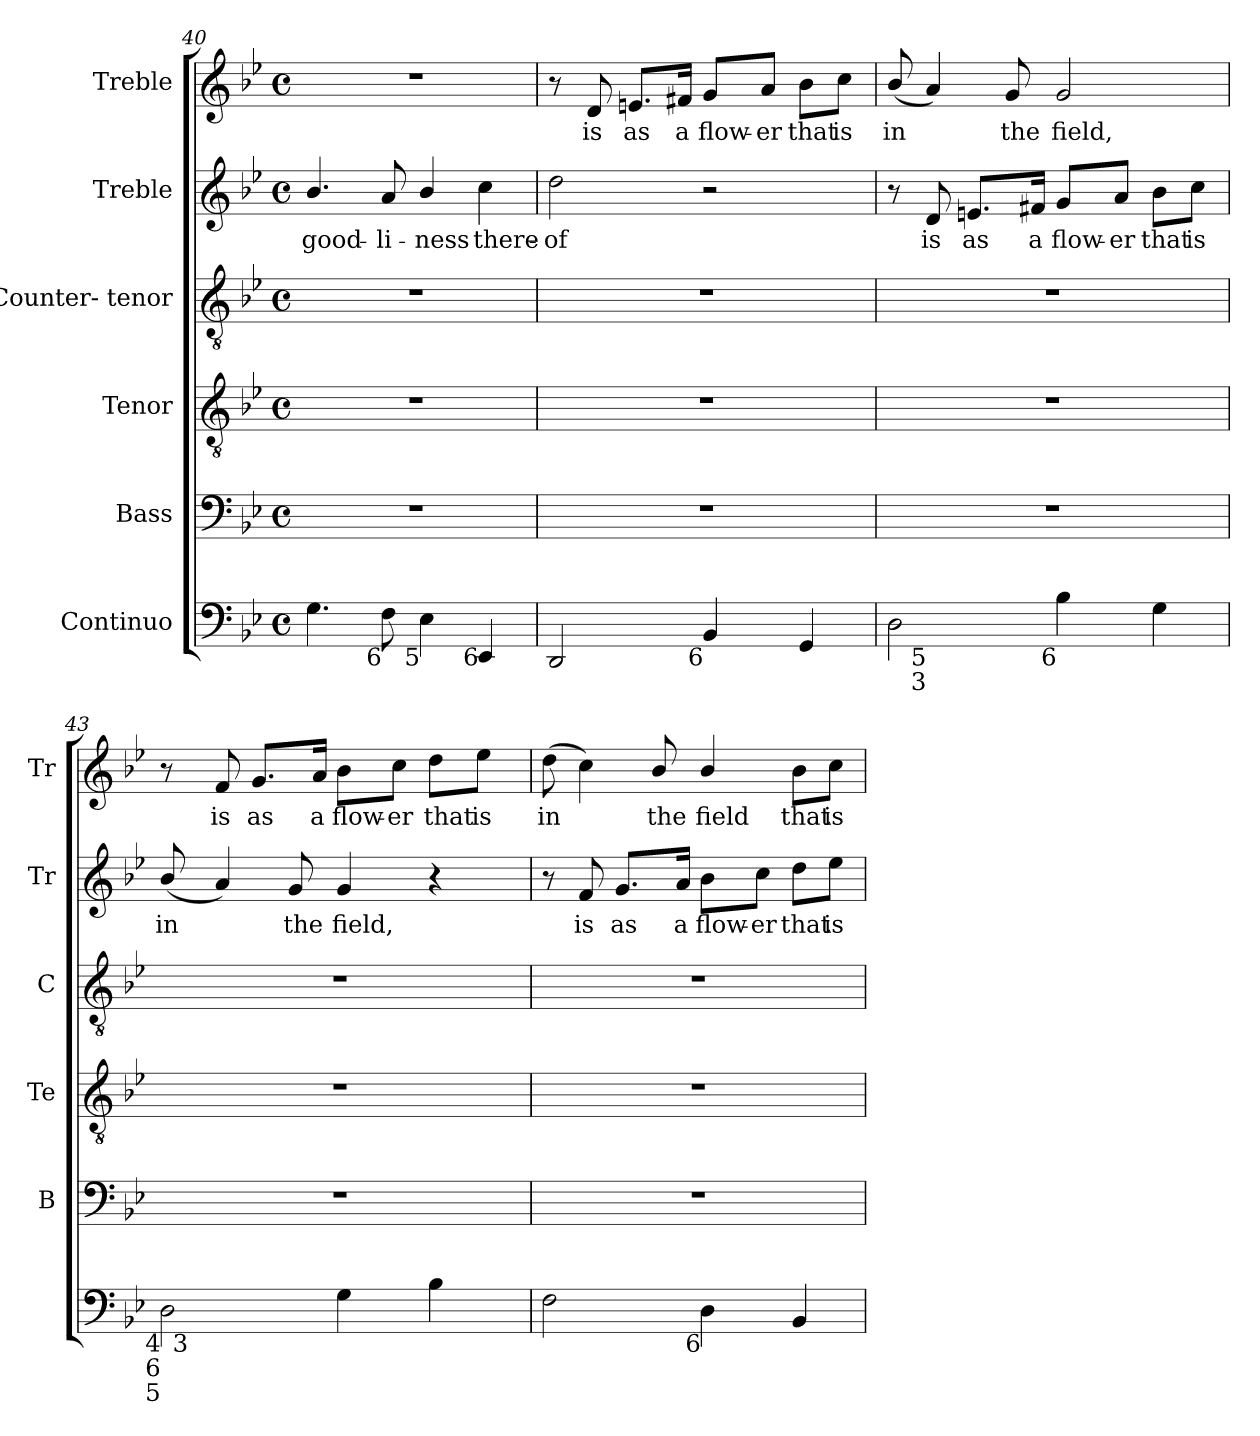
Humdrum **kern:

**kern	**kern	**kern	**kern	**kern	**text	**kern	**text
*part6	*part5	*part4	*part3	*part2	*part2	*part1	*part1
*staff6	*staff5	*staff4	*staff3	*staff2	*staff2	*staff1	*staff1
*I"Continuo	*I"Bass	*I"Tenor	*I"Counter- tenor	*I"Treble	*	*I"Treble	*
*	*I'B	*I'Te	*I'C	*I'Tr	*	*I'Tr	*
*clefF4	*clefF4	*clefGv2	*clefGv2	*clefG2	*	*clefG2	*
*	*	*ITrd7c12	*ITrd7c12	*	*	*	*
*k[b-e-]	*k[b-e-]	*k[b-e-]	*k[b-e-]	*k[b-e-]	*	*k[b-e-]	*
*B-:	*B-:	*B-:	*B-:	*B-:	*	*B-:	*
*M4/4	*M4/4	*M4/4	*M4/4	*M4/4	*	*M4/4	*
*met(c)	*met(c)	*met(c)	*met(c)	*met(c)	*	*met(c)	*
=40	=40	=40	=40	=40	=40	=40	=40
!	!	!	!	!	!LO:LY:b:color=#000000	!	!
4.Gi\	1r	1r	1r	4.b-i/	good-	1r	.
!LO:TX:b:rj:t=6	!	!	!	!	!	!	!
!	!	!	!	!	!LO:LY:b:color=#000000	!	!
8Fi\	.	.	.	8ai/	-li-	.	.
!LO:TX:b:rj:t=5	!	!	!	!	!	!	!
!	!	!	!	!	!LO:LY:b:color=#000000	!	!
4E-i\	.	.	.	4b-i/	-ness	.	.
!LO:TX:b:rj:t=6	!	!	!	!	!	!	!
!	!	!	!	!	!LO:LY:b:color=#000000	!	!
4EE-i/	.	.	.	4cci\	there-	.	.
=41	=41	=41	=41	=41	=41	=41	=41
!	!	!	!	!	!LO:LY:b:color=#000000	!	!
2DDi/	1r	1r	1r	2ddi\	-of	8r	.
!	!	!	!	!	!	!	!LO:LY:b:color=#000000
.	.	.	.	.	.	8di/	is
!	!	!	!	!	!	!	!LO:LY:b:color=#000000
.	.	.	.	.	.	8.eni/L	as
!	!	!	!	!	!	!	!LO:LY:b:color=#000000
.	.	.	.	.	.	16f#Xi/Jk	a
!LO:TX:b:rj:t=6	!	!	!	!	!	!	!
!	!	!	!	!	!	!	!LO:LY:b:color=#000000
4BB-i/	.	.	.	2r	.	8gi/L	flow-
!	!	!	!	!	!	!	!LO:LY:b:color=#000000
.	.	.	.	.	.	8ai/J	-er
!	!	!	!	!	!	!	!LO:LY:b:color=#000000
4GGi/	.	.	.	.	.	8b-i\L	that
!	!	!	!	!	!	!	!LO:LY:b:color=#000000
.	.	.	.	.	.	8cci\J	is
!!LO:LB:g=z
=42	=42	=42	=42	=42	=42	=42	=42
!LO:TX:b:rj:t=6	!	!	!	!	!	!	!
!LO:TX:b:rj:t=4	!	!	!	!	!	!	!
!	!	!	!	!	!	!	!LO:LY:b:color=#000000
*^	*	*	*	*	*	*	*
2Di\	8ryy	1r	1r	1r	8r	.	(8b-i/	in
!	!LO:TX:b:rj:t=5	!	!	!	!	!	!	!
!	!LO:TX:b:rj:t=3	!	!	!	!	!	!	!
!	!	!	!	!	!	!LO:LY:b:color=#000000	!	!
.	2..ryy	.	.	.	8di/	is	4ai/)	.
!	!	!	!	!	!	!LO:LY:b:color=#000000	!	!
.	.	.	.	.	8.eni/L	as	.	.
!	!	!	!	!	!	!	!	!LO:LY:b:color=#000000
.	.	.	.	.	.	.	8gi/	the
!	!	!	!	!	!	!LO:LY:b:color=#000000	!	!
.	.	.	.	.	16f#Xi/Jk	a	.	.
!	!	!	!	!	!	!LO:LY:b:color=#000000	!	!
!LO:TX:b:rj:t=6	!	!	!	!	!	!	!	!
!	!	!	!	!	!	!	!	!LO:LY:b:color=#000000
4B-i\	.	.	.	.	8gi/L	flow-	2gi/	field,
!	!	!	!	!	!	!LO:LY:b:color=#000000	!	!
.	.	.	.	.	8ai/J	-er	.	.
!	!	!	!	!	!	!LO:LY:b:color=#000000	!	!
4Gi\	.	.	.	.	8b-i\L	that	.	.
!	!	!	!	!	!	!LO:LY:b:color=#000000	!	!
.	.	.	.	.	8cci\J	is	.	.
=43	=43	=43	=43	=43	=43	=43	=43	=43
!LO:TX:b:rj:t=4	!	!	!	!	!	!	!	!
!LO:TX:b:rj:t=6	!	!	!	!	!	!	!	!
!LO:TX:b:rj:t=5	!	!	!	!	!	!	!	!
!	!	!	!	!	!	!LO:LY:b:color=#000000	!	!
2Di\	32ryy	1r	1r	1r	(8b-i/	in	8r	.
.	64ryy	.	.	.	.	.	.	.
.	1024ryy	.	.	.	.	.	.	.
!	!LO:TX:b:rj:t=3	!	!	!	!	!	!	!
.	2ryy	.	.	.	.	.	.	.
!	!	!	!	!	!	!	!	!LO:LY:b:color=#000000
.	.	.	.	.	4ai/)	.	8fi/	is
!	!	!	!	!	!	!	!	!LO:LY:b:color=#000000
.	.	.	.	.	.	.	8.gi/L	as
!	!	!	!	!	!	!LO:LY:b:color=#000000	!	!
.	.	.	.	.	8gi/	the	.	.
!	!	!	!	!	!	!	!	!LO:LY:b:color=#000000
.	.	.	.	.	.	.	16ai/Jk	a
!	!	!	!	!	!	!LO:LY:b:color=#000000	!	!
!	!	!	!	!	!	!	!	!LO:LY:b:color=#000000
4Gi\	.	.	.	.	4gi/	field,	8b-i\L	flow-
.	4ryy	.	.	.	.	.	.	.
!	!	!	!	!	!	!	!	!LO:LY:b:color=#000000
.	.	.	.	.	.	.	8cci\J	-er
!	!	!	!	!	!	!	!	!LO:LY:b:color=#000000
4B-i\	.	.	.	.	4r	.	8ddi\L	that
.	8ryy	.	.	.	.	.	.	.
!	!	!	!	!	!	!	!	!LO:LY:b:color=#000000
.	.	.	.	.	.	.	8ee-i\J	is
.	16ryy	.	.	.	.	.	.	.
.	128...ryy	.	.	.	.	.	.	.
*v	*v	*	*	*	*	*	*	*
!!LO:LB:g=z
=44	=44	=44	=44	=44	=44	=44	=44
*^	*	*	*	*	*	*	*
!LO:TX:b:rj:t=6	!	!	!	!	!	!	!	!
!LO:TX:b:rj:t=4	!	!	!	!	!	!	!	!
!LO:TX:b:rj:t=5	!	!	!	!	!	!	!	!
!LO:TX:b:rj:t=3	!	!	!	!	!	!	!	!
!	!	!	!	!	!	!	!	!LO:LY:b:color=#000000
*v	*v	*	*	*	*	*	*	*
2Fi\	1r	1r	1r	8r	.	(8ddi\	in
!	!	!	!	!	!LO:LY:b:color=#000000	!	!
.	.	.	.	8fi/	is	4cci\)	.
!	!	!	!	!	!LO:LY:b:color=#000000	!	!
.	.	.	.	8.gi/L	as	.	.
!	!	!	!	!	!	!	!LO:LY:b:color=#000000
.	.	.	.	.	.	8b-i/	the
!	!	!	!	!	!LO:LY:b:color=#000000	!	!
.	.	.	.	16ai/Jk	a	.	.
!	!	!	!	!	!LO:LY:b:color=#000000	!	!
!LO:TX:b:rj:t=6	!	!	!	!	!	!	!
!	!	!	!	!	!	!	!LO:LY:b:color=#000000
4Di\	.	.	.	8b-i\L	flow-	4b-i/	field
!	!	!	!	!	!LO:LY:b:color=#000000	!	!
.	.	.	.	8cci\J	-er	.	.
!	!	!	!	!	!LO:LY:b:color=#000000	!	!
!	!	!	!	!	!	!	!LO:LY:b:color=#000000
4BB-i/	.	.	.	8ddi\L	that	8b-i\L	that
!	!	!	!	!	!LO:LY:b:color=#000000	!	!
!	!	!	!	!	!	!	!LO:LY:b:color=#000000
.	.	.	.	8ee-i\J	is	8cci\J	is
=	=	=	=	=	=	=	=
*-	*-	*-	*-	*-	*-	*-	*-
